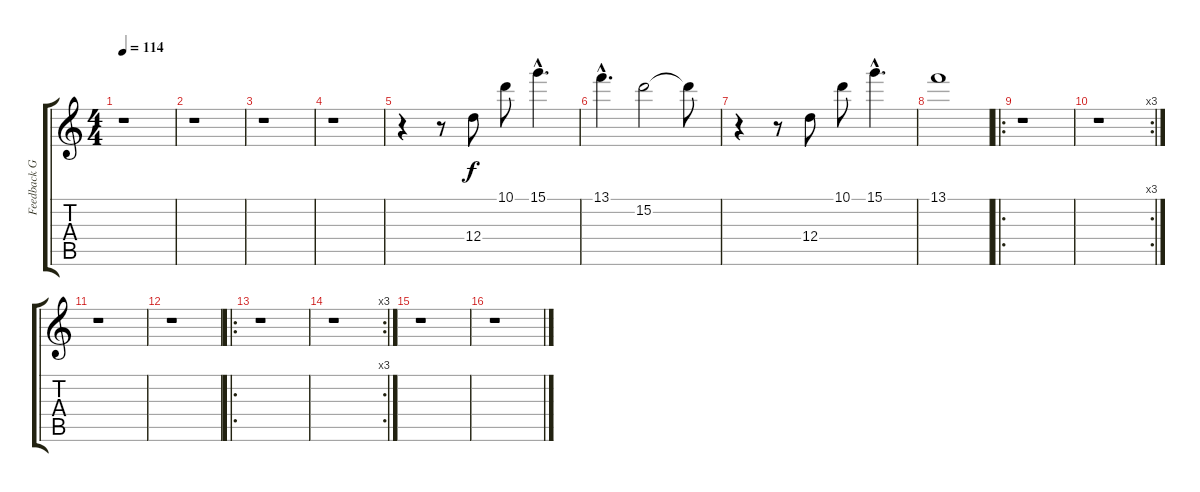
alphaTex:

\track ("Feedback Gt." "Feedback G") {instrument distortionguitar}
\staff {score tabs}
\tuning (E4 B3 G3 D3 A2 E2) {hide}
\ts (4 4)
\tempo 114
\clef g2
\ks c
r.1{dy f} |
r.1 |
r.1 |
r.1 |
r.4 r.8 12.4.8 10.1.8 15.1{hac}.4{d} |
13.1{hac}.4{d} 15.2.2 15.2{t}.8 |
r.4 r.8 12.4.8 10.1.8 15.1{hac}.4{d} |
13.1.1 |
\ro
r.1 |
\rc 3
r.1 |
r.1 |
r.1 |
\ro
r.1 |
\rc 3
r.1 |
r.1 |
r.1
